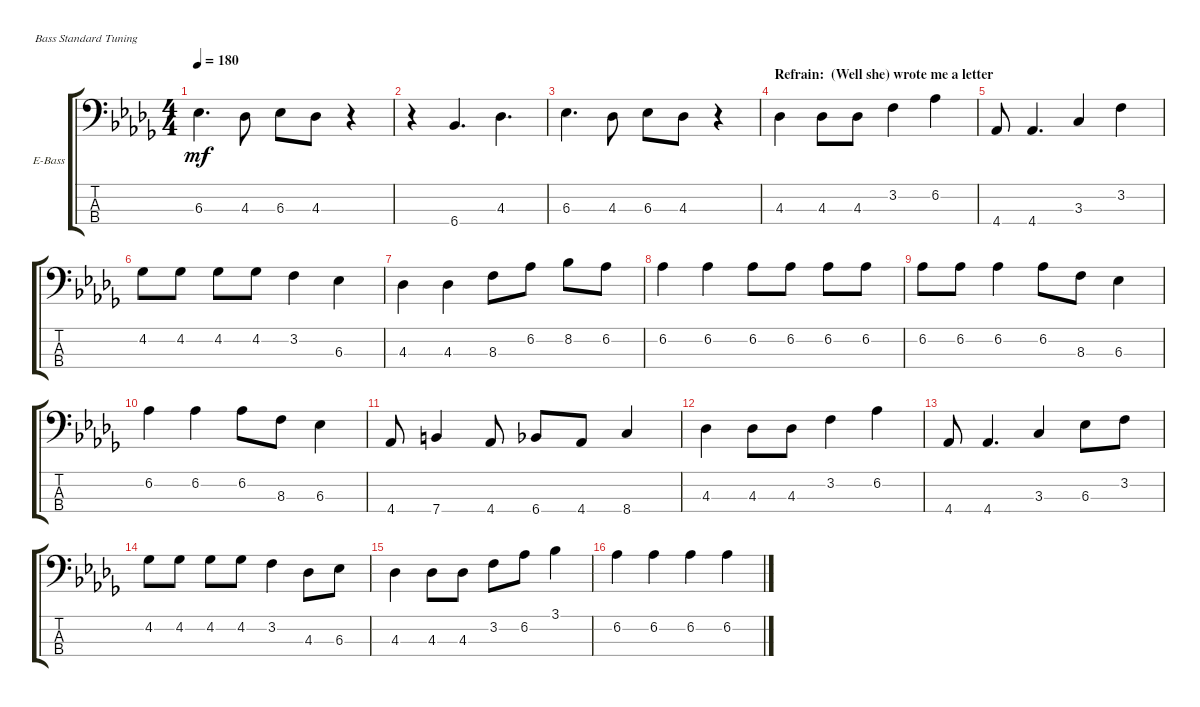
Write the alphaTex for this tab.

\bracketExtendMode groupsimilarinstruments
\firstSystemTrackNameOrientation horizontal
\otherSystemsTrackNameOrientation horizontal
\track ("Bass" "E-Bass") {instrument electricbassfinger}
\staff {score tabs}
\tuning (G2 D2 A1 E1)
\ts (4 4)
\tempo 180
\clef f4
\ks bbminor
6.3.4{d dy mf} 4.3.8 6.3.8 4.3.8 r.4 |
r.4 6.4.4{d} 4.3.4{d} |
6.3.4{d} 4.3.8 6.3.8 4.3.8 r.4 |
\section ("" "Refrain:  (Well she) wrote me a letter")
4.3.4 4.3.8 4.3.8 3.2.4 6.2.4 |
4.4.8 4.4.4{d} 3.3.4 3.2.4 |
4.2.8 4.2.8 4.2.8 4.2.8 3.2.4 6.3.4 |
4.3.4 4.3.4 8.3.8 6.2.8 8.2.8 6.2.8 |
6.2.4 6.2.4 6.2.8 6.2.8 6.2.8 6.2.8 |
6.2.8 6.2.8 6.2.4 6.2.8 8.3.8 6.3.4 |
6.2.4 6.2.4 6.2.8 8.3.8 6.3.4 |
4.4.8 7.4.4 4.4.8 6.4.8 4.4.8 8.4.4 |
4.3.4 4.3.8 4.3.8 3.2.4 6.2.4 |
4.4.8 4.4.4{d} 3.3.4 6.3.8 3.2.8 |
4.2.8 4.2.8 4.2.8 4.2.8 3.2.4 4.3.8 6.3.8 |
4.3.4 4.3.8 4.3.8 3.2.8 6.2.8 3.1.4 |
6.2.4 6.2.4 6.2.4 6.2.4
